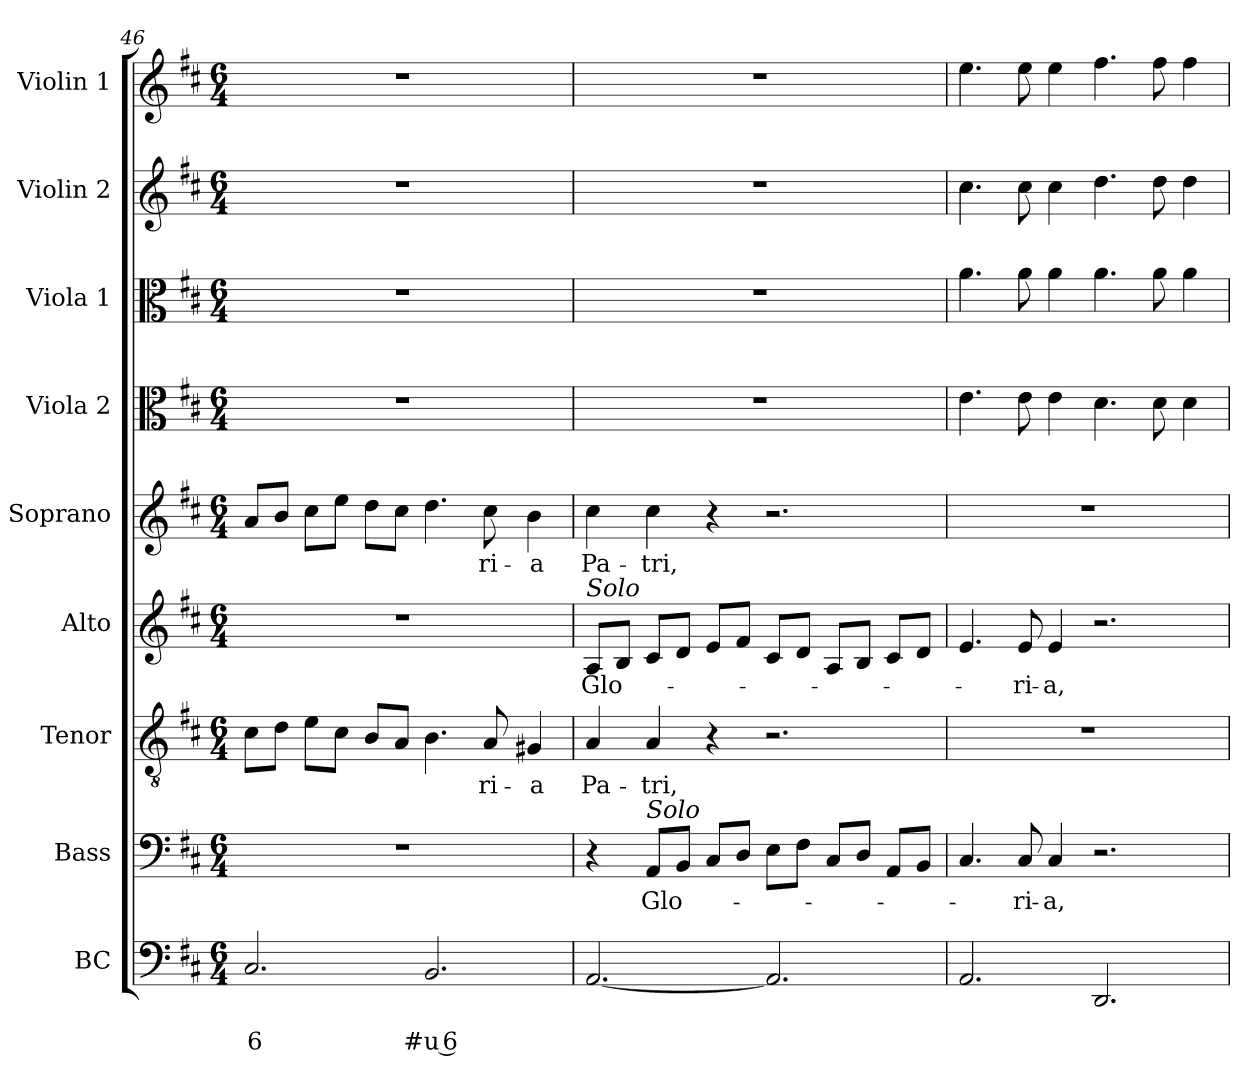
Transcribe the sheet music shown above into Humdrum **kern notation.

**kern	**text	**text	**kern	**text	**kern	**text	**kern	**text	**kern	**text	**kern	**kern	**kern	**kern
*part9	*part9	*part9	*part8	*part8	*part7	*part7	*part6	*part6	*part5	*part5	*part4	*part3	*part2	*part1
*staff9	*staff9	*staff9	*staff8	*staff8	*staff7	*staff7	*staff6	*staff6	*staff5	*staff5	*staff4	*staff3	*staff2	*staff1
*I"BC	*	*	*I"Bass	*	*I"Tenor	*	*I"Alto	*	*I"Soprano	*	*I"Viola 2	*I"Viola 1	*I"Violin 2	*I"Violin 1
*I'BC	*	*	*I'B	*	*I'T	*	*I'A	*	*I'S	*	*I'Vla. 2	*I'Vla. 1	*I'Vln. 2	*I'Vln. 1
!!LO:PB:g=z
*clefF4	*	*	*clefF4	*	*clefGv2	*	*clefG2	*	*clefG2	*	*clefC3	*clefC3	*clefG2	*clefG2
*k[f#c#]	*	*	*k[f#c#]	*	*k[f#c#]	*	*k[f#c#]	*	*k[f#c#]	*	*k[f#c#]	*k[f#c#]	*k[f#c#]	*k[f#c#]
*D:	*	*	*D:	*	*D:	*	*D:	*	*D:	*	*D:	*D:	*D:	*D:
*M6/4	*	*	*M6/4	*	*M6/4	*	*M6/4	*	*M6/4	*	*M6/4	*M6/4	*M6/4	*M6/4
=46	=46	=46	=46	=46	=46	=46	=46	=46	=46	=46	=46	=46	=46	=46
!	!	!LO:LY:b	!	!	!	!	!	!	!	!	!	!	!	!
2.C#/	.	6	1.r	.	8c#\L	.	1.r	.	8a/L	.	1.r	1.r	1.r	1.r
.	.	.	.	.	8d\J	.	.	.	8b/J	.	.	.	.	.
.	.	.	.	.	8e\L	.	.	.	8cc#\L	.	.	.	.	.
.	.	.	.	.	8c#\J	.	.	.	8ee\J	.	.	.	.	.
.	.	.	.	.	8B/L	.	.	.	8dd\L	.	.	.	.	.
.	.	.	.	.	8A/J	.	.	.	8cc#\J	.	.	.	.	.
!	!	!LO:LY:b	!	!	!	!	!	!	!	!	!	!	!	!
2.BB/	.	#u 6	.	.	4.B\	.	.	.	4.dd\	.	.	.	.	.
!	!	!	!	!	!	!LO:LY:b	!	!	!	!LO:LY:b	!	!	!	!
.	.	.	.	.	8A/	-ri-	.	.	8cc#\	-ri-	.	.	.	.
!	!	!	!	!	!	!LO:LY:b	!	!	!	!LO:LY:b	!	!	!	!
.	.	.	.	.	4G#X/	-a	.	.	4b\	-a	.	.	.	.
=47	=47	=47	=47	=47	=47	=47	=47	=47	=47	=47	=47	=47	=47	=47
!	!	!	!	!	!	!	!LO:TX:a:i:t=Solo	!	!	!	!	!	!	!
!	!	!	!	!	!	!LO:LY:b	!	!LO:LY:b	!	!LO:LY:b	!	!	!	!
[2.AA/	.	.	4r	.	4A/	Pa-	8A/L	Glo-	4cc#\	Pa-	1.r	1.r	1.r	1.r
.	.	.	.	.	.	.	8B/J	.	.	.	.	.	.	.
!	!	!	!LO:TX:a:i:t=Solo	!	!	!	!	!	!	!	!	!	!	!
!	!	!	!	!LO:LY:b	!	!LO:LY:b	!	!	!	!LO:LY:b	!	!	!	!
.	.	.	8AA/L	Glo-	4A/	-tri,	8c#/L	.	4cc#\	-tri,	.	.	.	.
.	.	.	8BB/J	.	.	.	8d/J	.	.	.	.	.	.	.
.	.	.	8C#/L	.	4r	.	8e/L	.	4r	.	.	.	.	.
.	.	.	8D/J	.	.	.	8f#/J	.	.	.	.	.	.	.
2.AA/]	.	.	8E\L	.	2.r	.	8c#/L	.	2.r	.	.	.	.	.
.	.	.	8F#\J	.	.	.	8d/J	.	.	.	.	.	.	.
.	.	.	8C#/L	.	.	.	8A/L	.	.	.	.	.	.	.
.	.	.	8D/J	.	.	.	8B/J	.	.	.	.	.	.	.
.	.	.	8AA/L	.	.	.	8c#/L	.	.	.	.	.	.	.
.	.	.	8BB/J	.	.	.	8d/J	.	.	.	.	.	.	.
=48	=48	=48	=48	=48	=48	=48	=48	=48	=48	=48	=48	=48	=48	=48
2.AA/	.	.	4.C#/	.	1.r	.	4.e/	.	1.r	.	4.e\	4.a\	4.cc#\	4.ee\
!	!	!	!	!LO:LY:b	!	!	!	!LO:LY:b	!	!	!	!	!	!
.	.	.	8C#/	-ri-	.	.	8e/	-ri-	.	.	8e\	8a\	8cc#\	8ee\
!	!	!	!	!LO:LY:b	!	!	!	!LO:LY:b	!	!	!	!	!	!
.	.	.	4C#/	-a,	.	.	4e/	-a,	.	.	4e\	4a\	4cc#\	4ee\
2.DD/	.	.	2.r	.	.	.	2.r	.	.	.	4.d\	4.a\	4.dd\	4.ff#\
.	.	.	.	.	.	.	.	.	.	.	8d\	8a\	8dd\	8ff#\
.	.	.	.	.	.	.	.	.	.	.	4d\	4a\	4dd\	4ff#\
=	=	=	=	=	=	=	=	=	=	=	=	=	=	=
*-	*-	*-	*-	*-	*-	*-	*-	*-	*-	*-	*-	*-	*-	*-
